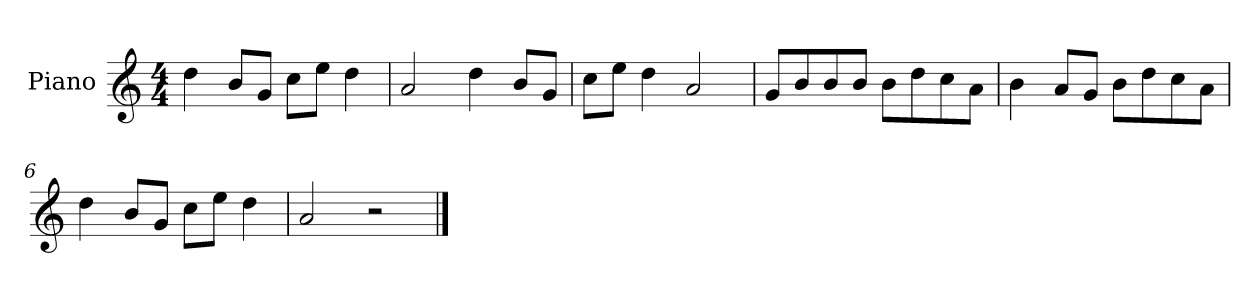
**kern
*part1
*staff1
*I"Piano
*I'P-no
*clefG2
*k[]
*M4/4
*MM90
=1
4dd\
8b/L
8g/J
8cc\L
8ee\J
4dd\
=2
2a/
4dd\
8b/L
8g/J
=3
8cc\L
8ee\J
4dd\
2a/
=4
8g/L
8b/
8b/
8b/J
8b\L
8dd\
8cc\
8a\J
=5
4b\
8a/L
8g/J
8b\L
8dd\
8cc\
8a\J
=6
4dd\
8b/L
8g/J
8cc\L
8ee\J
4dd\
=7
2a/
2r
==
*-
